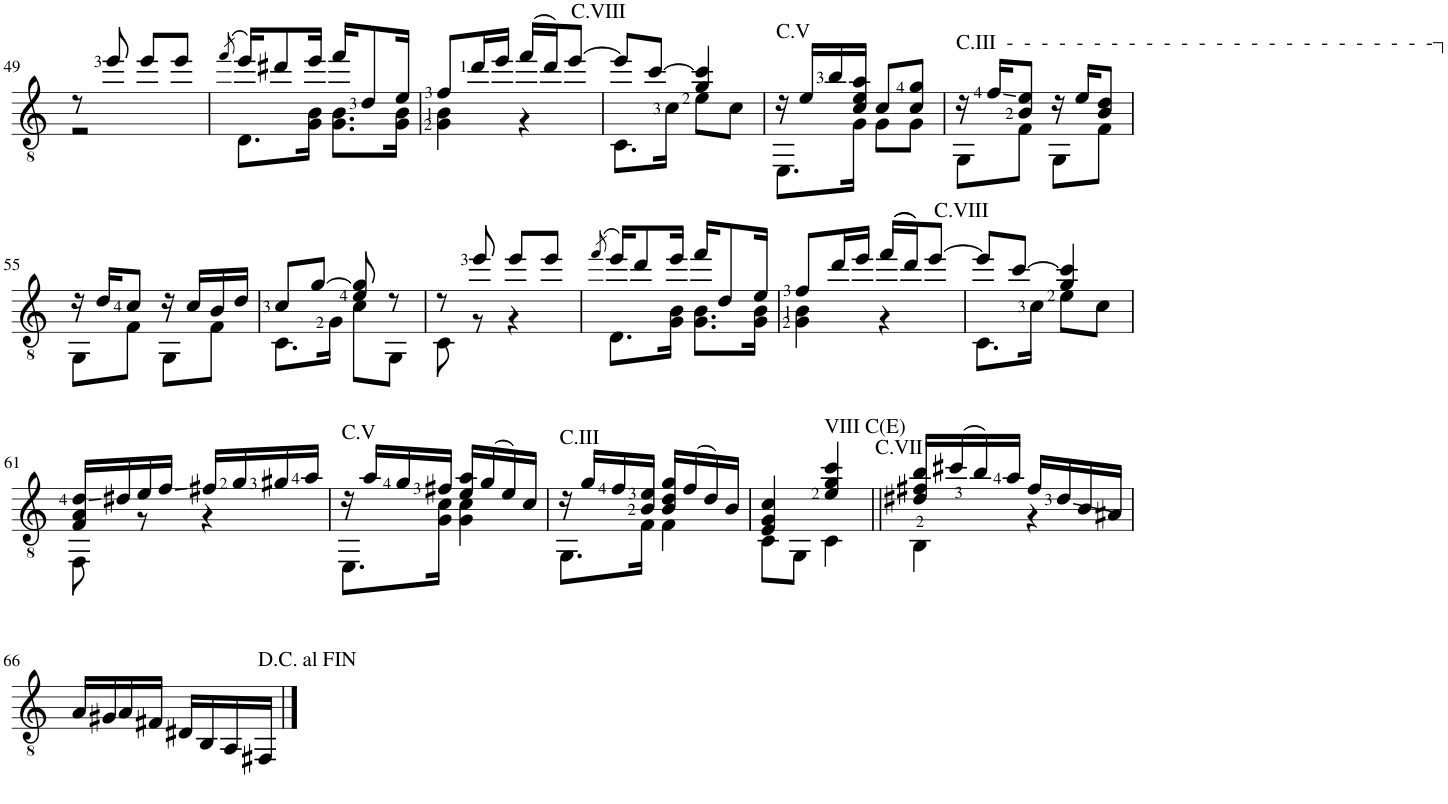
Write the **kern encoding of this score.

**kern
*part1
*staff1
*I"Guitar
*I'Guit.
!!LO:PB:g=z
*clefGv2
*k[]
*M2/4
=49
*^
8r	2r
8ee/	.
8ee/L	.
8ee/J	.
=50	=50
(8qff/	.
16ee/KL)	8.D\L
8dd#X/	.
16ee/Jk	16G\ 16B\Jk
16ff/KL	8.G\ 8.B\L
8d/	.
16e/Jk	16G\ 16B\Jk
=51	=51
8f/L	4G\ 4B\
16dd/L	.
16ee/JJ	.
(16ff/LL	4r
16dd/J)	.
[8ee/J	.
=52	=52
!LO:TX:a:t=C.VIII	!
8ee/L]	8.C\L
[8cc/J	.
.	16c\Jk
4g/ 4cc/]	8e\L
.	8c\J
=53	=53
!LO:TX:a:t=C.V	!
16r	8.EE\L
16e/LL	.
16b/	.
16c/ 16e/ 16a/JJ	16G\Jk
8c/L	8G\L
8c/ 8g/J	8G\J
=54	=54
!LO:TX:a:t=C.III  -  -  -  -  -  -  -  -  -  -  -  -  -  -  -  -  -  -  -  -  -  -  -  -  -┐	!
16r	8GG\L
16f/KL	.
8B/ 8e/J	8F\J
16r	8GG\L
16e/KL	.
8B/ 8d/J	8F\J
!!LO:LB:g=z	!!
=55	=55
16r	8GG\L
16d/KL	.
8c/J	8F\J
16r	8GG\L
16c/LL	.
16B/	8F\J
16d/JJ	.
=56	=56
8c/L	8.C\L
[8g/J	.
.	16G\Jk
8e/ 8g/]	8c\L
8r	8GG\J
=57	=57
8r	8C\
8ee/	8r
8ee/L	4r
8ee/J	.
=58	=58
(8qff/	.
16ee/KL)	8.D\L
8dd/	.
16ee/Jk	16G\ 16B\Jk
16ff/KL	8.G\ 8.B\L
8d/	.
16e/Jk	16G\ 16B\Jk
=59	=59
8f/L	4G\ 4B\
16dd/L	.
16ee/JJ	.
((16ff/LL	4r
16dd/J))	.
[8ee/J	.
=60	=60
!LO:TX:a:t=C.VIII	!
8ee/L]	8.C\L
[8cc/J	.
.	16c\Jk
4g/ 4cc/]	8e\L
.	8c\J
!!LO:LB:g=z	!!
=61	=61
16F/ 16A/ 16d/LL	8FF\
16d#X/	.
16e/	8r
16f/JJ	.
16f#X/LL	4r
16g/	.
16g#X/	.
16a/JJ	.
=62	=62
!LO:TX:a:t=C.V	!
16r	8.EE\L
16a/LL	.
16g/	.
16f#X/JJ	16G\ 16c\Jk
16e/ 16a/LL	4G\ 4c\
(16g/	.
16e/)	.
16c/JJ	.
=63	=63
!LO:TX:a:t=C.III	!
16r	8.GG\L
16g/LL	.
16f/	.
16B/ 16e/JJ	16F\Jk
16B/ 16d/ 16g/LL	4F\
(16f/	.
16d/)	.
16B/JJ	.
=64	=64
4E/ 4G/ 4c/	8C\L
.	8GG\J
!LO:TX:a:t=VIII C(E)	!
4e/ 4g/ 4cc/	4C\
=65||	=65||
!LO:TX:a:t=C.VII	!
16d#X/ 16f#X/ 16b/LL	4BB\
(16cc#X/	.
16b/)	.
16a/JJ	.
16f#/LL	4r
16d#/	.
16B/	.
16A#X/JJ	.
*v	*v
!!LO:LB:g=z
=66
16A/LL
16G#X/
16A/
16F#X/JJ
16D#X/LL
16BB/
16AA/
!LO:TX:a:t=D.C. al FIN
16FF#X/JJ
==
*-
